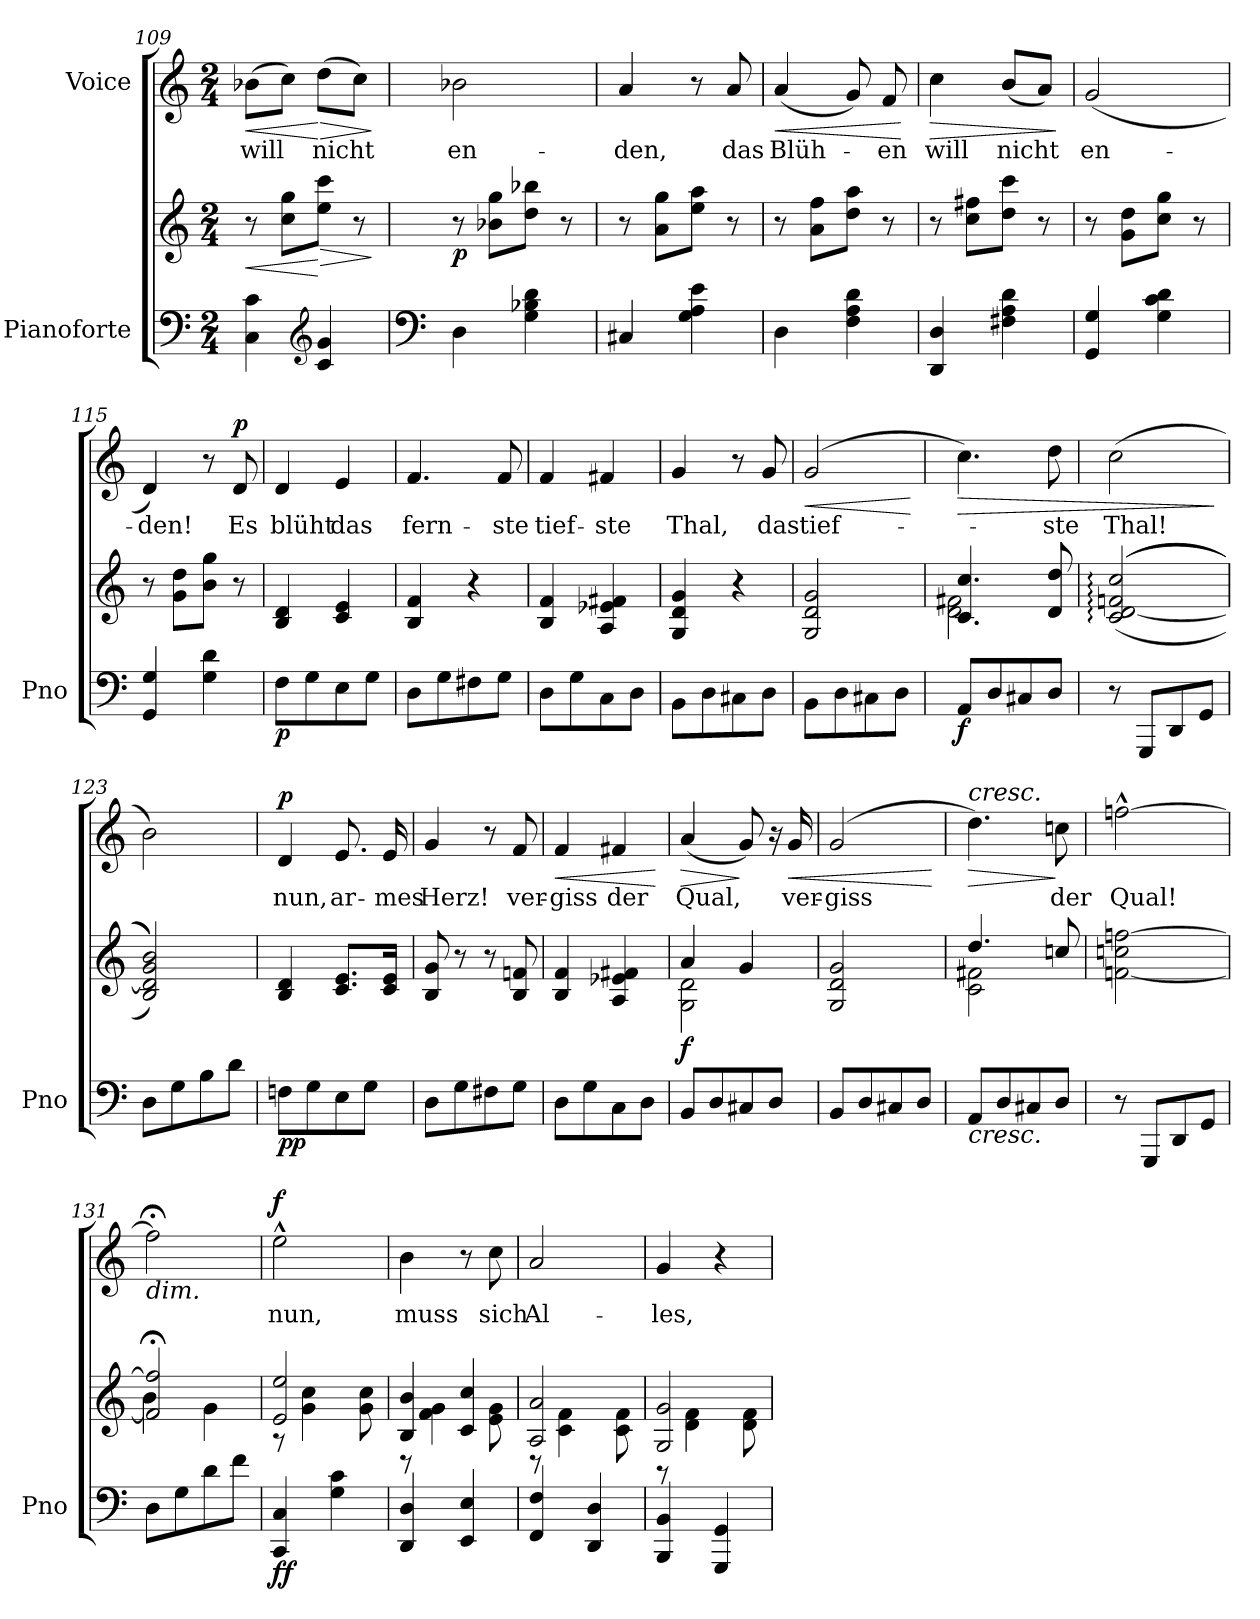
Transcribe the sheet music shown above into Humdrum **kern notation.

**kern	**kern	**dynam	**kern	**text	**dynam
*part2	*part2	*part2	*part1	*part1	*part1
*staff3	*staff2	*staff2/3	*staff1	*staff1	*staff1
*I"Pianoforte	*	*	*I"Voice	*	*
*I'Pno	*	*	*	*	*
*clefF4	*clefG2	*	*clefG2	*	*
*k[]	*k[]	*	*k[]	*	*
*M2/4	*M2/4	*	*M2/4	*	*
=109	=109	=109	=109	=109	=109
!	!	!LO:HP:b	!	!	!LO:HP:b
4C\ 4c\	8r	<	(8b-X\L	will	<
.	8cc\ 8gg\L	.	8cc\J)	.	.
*clefG2	*	*	*	*	*
!	!	!LO:HP:n=1:b	!	!	!LO:HP:n=1:b
4c/ 4g/	8ee\ 8ccc\J	[ >	(8dd\L	nicht	[ >
.	8r	.	8cc\J)	.	.
.	.	]	.	.	]
=110	=110	=110	=110	=110	=110
*clefF4	*	*	*	*	*
!	!	!LO:DY:b	!	!	!
4D\	8r	p	2b-X\	en-	.
.	8b-X\ 8gg\L	.	.	.	.
4G\ 4B-X\ 4d\	8dd\ 8bb-X\J	.	.	.	.
.	8r	.	.	.	.
=111	=111	=111	=111	=111	=111
4C#X/	8r	.	4a/	-den,	.
.	8a\ 8gg\L	.	.	.	.
4G\ 4A\ 4e\	8ee\ 8aa\J	.	8r	.	.
.	8r	.	8a/	das	.
=112	=112	=112	=112	=112	=112
!	!	!	!	!	!LO:HP:b
4D\	8r	.	(4a/	Blüh-	<
.	8a\ 8ff\L	.	.	.	.
4F\ 4A\ 4d\	8dd\ 8aa\J	.	8g/)	.	.
.	8r	.	8f/	-en	.
.	.	.	.	.	[
=113	=113	=113	=113	=113	=113
!	!	!	!	!	!LO:HP:b
4DD/ 4D/	8r	.	4cc\	will	>
.	8cc\ 8ff#X\L	.	.	.	.
4F#X\ 4A\ 4d\	8dd\ 8ccc\J	.	(8b/L	nicht	.
.	8r	.	8a/J)	.	.
.	.	.	.	.	]
=114	=114	=114	=114	=114	=114
4GG/ 4G/	8r	.	(2g/	en-	.
.	8g\ 8dd\L	.	.	.	.
4G\ 4c\ 4d\	8cc\ 8gg\J	.	.	.	.
.	8r	.	.	.	.
=115	=115	=115	=115	=115	=115
4GG/ 4G/	8r	.	4d/)	-den!	.
.	8g\ 8dd\L	.	.	.	.
4G\ 4d\	8b\ 8gg\J	.	8r	.	.
!	!	!	!	!	!LO:DY:b
.	8r	.	8d/	Es	p
=116	=116	=116	=116	=116	=116
!	!	!LO:DY:b=2	!	!	!
8F\L	4B/ 4d/	p	4d/	blüht	.
8G\	.	.	.	.	.
8E\	4c/ 4e/	.	4e/	das	.
8G\J	.	.	.	.	.
=117	=117	=117	=117	=117	=117
8D\L	4B/ 4f/	.	4.f/	fern-	.
8G\	.	.	.	.	.
8F#X\	4r	.	.	.	.
8G\J	.	.	8f/	-ste	.
=118	=118	=118	=118	=118	=118
8D\L	4B/ 4f/	.	4f/	tief-	.
8G\	.	.	.	.	.
8C\	4A/ 4e-X/ 4f#X/	.	4f#X/	-ste	.
8D\J	.	.	.	.	.
=119	=119	=119	=119	=119	=119
8BB\L	4G/ 4d/ 4g/	.	4g/	Thal,	.
8D\	.	.	.	.	.
8C#X\	4r	.	8r	.	.
8D\J	.	.	8g/	das	.
=120	=120	=120	=120	=120	=120
!	!	!	!	!	!LO:HP:b
8BB\L	2G/ 2d/ 2g/	.	(2g/	tief-	<
8D\	.	.	.	.	.
8C#X\	.	.	.	.	.
8D\J	.	.	.	.	.
.	.	.	.	.	[
=121	=121	=121	=121	=121	=121
*	*^	*	*	*	*
!	!	!	!LO:DY:b=2	!	!	!LO:HP:b
8AA/L	4.c/ 4.cc/	2d\ 2f#X\	f	4.cc\)	.	>
8D/	.	.	.	.	.	.
8C#X/	.	.	.	.	.	.
8D/J	8d/ 8dd/	.	.	8dd\	-ste	.
*	*v	*v	*	*	*	*
=122	=122	=122	=122	=122	=122
8r	(((2c/: [2d/: 2fn/: 2cc/:	.	(2cc\	Thal!	.
8GGG/L	.	.	.	.	.
8DD/	.	.	.	.	.
8GG/J	.	.	.	.	.
.	.	.	.	.	]
=123	=123	=123	=123	=123	=123
8D\L	2B/ 2d/] 2g/ 2b/)))	.	2b\)	.	.
8G\	.	.	.	.	.
8B\	.	.	.	.	.
8d\J	.	.	.	.	.
=124	=124	=124	=124	=124	=124
!	!	!LO:DY:b=2	!	!	!LO:DY:b
8Fn\L	4B/ 4d/	pp	4d/	nun,	p
8G\	.	.	.	.	.
8E\	8.c/ 8.e/L	.	8.e/	ar-	.
8G\J	.	.	.	.	.
.	16c/ 16e/Jk	.	16e/	-mes	.
=125	=125	=125	=125	=125	=125
8D\L	8B/ 8g/	.	4g/	Herz!	.
8G\	8r	.	.	.	.
8F#X\	8r	.	8r	.	.
8G\J	8B/ 8fn/	.	8f/	ver-	.
=126	=126	=126	=126	=126	=126
!	!	!	!	!	!LO:HP:b
8D\L	4B/ 4f/	.	4f/	-giss	<
8G\	.	.	.	.	.
8C\	4A/ 4e-X/ 4f#X/	.	4f#X/	der	.
8D\J	.	.	.	.	.
.	.	.	.	.	[
=127	=127	=127	=127	=127	=127
*	*^	*	*	*	*
!	!	!	!LO:DY:a=2	!	!	!LO:HP:b
8BB/L	4a/	2G\ 2d\	f	(4a/	Qual,	>
8D/	.	.	.	.	.	.
8C#X/	4g/	.	.	8g/)	.	]
8D/J	.	.	.	16r	.	.
!	!	!	!	!	!	!LO:HP:b
.	.	.	.	16g/	ver-	<
*	*v	*v	*	*	*	*
=128	=128	=128	=128	=128	=128
8BB/L	2G/ 2d/ 2g/	.	(2g/	-giss	.
8D/	.	.	.	.	.
8C#X/	.	.	.	.	.
8D/J	.	.	.	.	.
.	.	.	.	.	[
=129	=129	=129	=129	=129	=129
*	*^	*	*	*	*
!	!	!	!	!LO:TX:i:t=cresc.	!	!
!LO:TX:b:i:t=cresc.	!	!	!	!	!	!
!	!	!	!	!	!	!LO:HP:b
8AA/L	4.dd/	2c\ 2f#X\	.	4.dd\)	.	>
8D/	.	.	.	.	.	.
8C#X/	.	.	.	.	.	.
8D/J	8ccn/	.	.	8ccn\	der	]
*	*v	*v	*	*	*	*
=130	=130	=130	=130	=130	=130
8r	[2fn\ 2ccn\ [2ffn\	.	[2ffn^^\	Qual!	.
8GGG/L	.	.	.	.	.
8DD/	.	.	.	.	.
8GG/J	.	.	.	.	.
=131	=131	=131	=131	=131	=131
*	*^	*	*	*	*
!	!	!	!	!LO:TX:b:i:t=dim.	!	!
8D\L	2f/];< 2ff/];<	4b\	.	2ff;<\]	.	.
8G\	.	.	.	.	.	.
8d\	.	4g\	.	.	.	.
8f\J	.	.	.	.	.	.
=132	=132	=132	=132	=132	=132	=132
!	!	!	!LO:DY:b=2	!	!	!LO:DY:b
4CC/ 4C/	2e/ 2ee/	8r	ff	2ee^^\	nun,	f
.	.	4g\ 4cc\	.	.	.	.
4G\ 4c\	.	.	.	.	.	.
.	.	8g\ 8cc\	.	.	.	.
=133	=133	=133	=133	=133	=133	=133
4DD/ 4D/	4B/ 4b/	8r	.	4b\	muss	.
.	.	4f\ 4g\	.	.	.	.
4EE/ 4E/	4c/ 4cc/	.	.	8r	.	.
.	.	8e\ 8g\	.	8cc\	sich	.
=134	=134	=134	=134	=134	=134	=134
4FF/ 4F/	2A/ 2a/	8r	.	2a/	Al-	.
.	.	4c\ 4f\	.	.	.	.
4DD/ 4D/	.	.	.	.	.	.
.	.	8c\ 8f\	.	.	.	.
=135	=135	=135	=135	=135	=135	=135
4BBB/ 4BB/	2G/ 2g/	8r	.	4g/	-les,	.
.	.	4d\ 4f\	.	.	.	.
4GGG/ 4GG/	.	.	.	4r	.	.
.	.	8d\ 8f\	.	.	.	.
*	*v	*v	*	*	*	*
=	=	=	=	=	=
*-	*-	*-	*-	*-	*-
